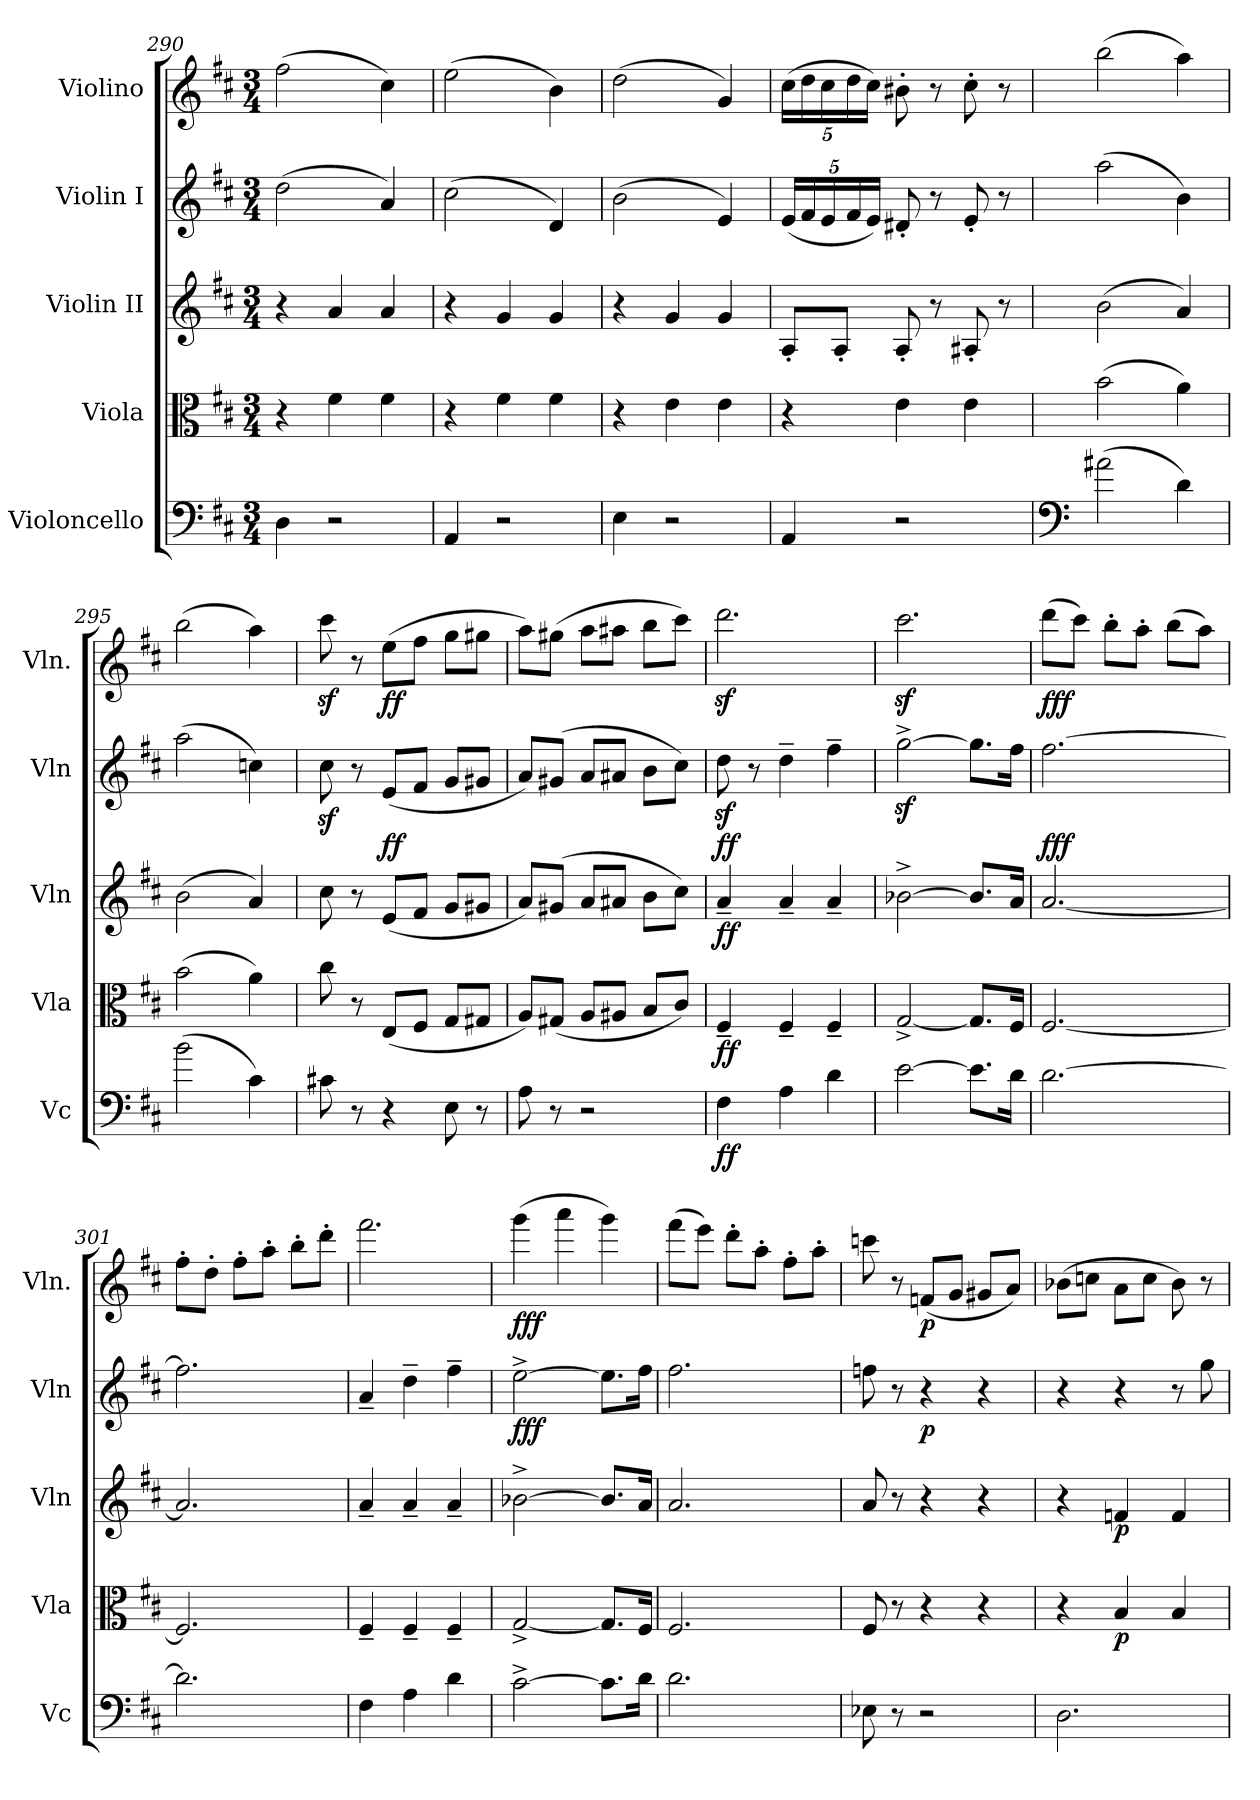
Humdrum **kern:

**kern	**dynam	**kern	**dynam	**kern	**dynam	**kern	**dynam	**kern	**dynam
*part5	*part5	*part4	*part4	*part3	*part3	*part2	*part2	*part1	*part1
*staff5	*staff5	*staff4	*staff4	*staff3	*staff3	*staff2	*staff2	*staff1	*staff1
*I"Violoncello	*	*I"Viola	*	*I"Violin II	*	*I"Violin I	*	*I"Violino	*
*I'Vc	*	*I'Vla	*	*I'Vln	*	*I'Vln	*	*I'Vln.	*
*clefF4	*	*clefC3	*	*clefG2	*	*clefG2	*	*clefG2	*
*k[f#c#]	*	*k[f#c#]	*	*k[f#c#]	*	*k[f#c#]	*	*k[f#c#]	*
*M3/4	*	*M3/4	*	*M3/4	*	*M3/4	*	*M3/4	*
=290	=290	=290	=290	=290	=290	=290	=290	=290	=290
4D\	.	4r	.	4r	.	(2dd\	.	(2ff#\	.
2r	.	4f#\	.	4a/	.	.	.	.	.
.	.	4f#\	.	4a/	.	4a/)	.	4cc#\)	.
=291	=291	=291	=291	=291	=291	=291	=291	=291	=291
4AA/	.	4r	.	4r	.	(2cc#\	.	(2ee\	.
2r	.	4f#\	.	4g/	.	.	.	.	.
.	.	4f#\	.	4g/	.	4d/)	.	4b\)	.
=292	=292	=292	=292	=292	=292	=292	=292	=292	=292
4E\	.	4r	.	4r	.	(2b\	.	(2dd\	.
2r	.	4e\	.	4g/	.	.	.	.	.
.	.	4e\	.	4g/	.	4e/)	.	4g/)	.
=293	=293	=293	=293	=293	=293	=293	=293	=293	=293
*	*	*	*	*	*	*Xbrackettup	*	*Xbrackettup	*
4AA/	.	4r	.	8A'/L	.	(20e/LL	.	(20cc#\LL	.
.	.	.	.	.	.	20f#/	.	20dd\	.
.	.	.	.	.	.	20e/	.	20cc#\	.
.	.	.	.	8A'/J	.	.	.	.	.
.	.	.	.	.	.	20f#/	.	20dd\	.
.	.	.	.	.	.	20e/JJ)	.	20cc#\JJ)	.
2r	.	4e\	.	8A'/	.	8d#X'/	.	8b#X'\	.
.	.	.	.	8r	.	8r	.	8r	.
.	.	4e\	.	8A#X'/	.	8e'/	.	8cc#'\	.
.	.	.	.	8r	.	8r	.	8r	.
=294	=294	=294	=294	=294	=294	=294	=294	=294	=294
*clefF4	*	*	*	*	*	*	*	*	*
(2a#X\	.	(2b\	.	(2b\	.	(2aa\	.	(2bb\	.
4d\)	.	4a\)	.	4a/)	.	4b\)	.	4aa\)	.
!!LO:PB:g=z
=295	=295	=295	=295	=295	=295	=295	=295	=295	=295
(2b\	.	(2b\	.	(2b\	.	(2aa\	.	(2bb\	.
4c#\)	.	4a\)	.	4a/)	.	4ccn\)	.	4aa\)	.
=296	=296	=296	=296	=296	=296	=296	=296	=296	=296
8c#X\	.	8cc#\	.	8cc#\	.	8cc#z<\	.	8ccc#z<\	.
8r	.	8r	.	8r	.	8r	.	8r	.
!	!	!	!	!	!	!	!LO:DY:b	!	!LO:DY:b
4r	.	(8E/L	.	(8e/L	.	(8e/L	ff	(8ee\L	ff
.	.	8F#/J	.	8f#/J	.	8f#/J	.	8ff#\J	.
8E\	.	8G/L	.	8g/L	.	8g/L	.	8gg\L	.
8r	.	8G#X/J	.	8g#X/J	.	8g#X/J	.	8gg#X\J	.
=297	=297	=297	=297	=297	=297	=297	=297	=297	=297
8A\	.	8A/L)	.	8a/L)	.	8a/L)	.	8aa\L)	.
8r	.	(8G#X/J	.	(8g#X/J	.	(8g#X/J	.	(8gg#X\J	.
2r	.	8A/L	.	8a/L	.	8a/L	.	8aa\L	.
.	.	8A#X/J	.	8a#X/J	.	8a#X/J	.	8aa#X\J	.
.	.	8B/L	.	8b\L	.	8b\L	.	8bb\L	.
.	.	8c#/J)	.	8cc#\J)	.	8cc#\J)	.	8ccc#\J)	.
=298	=298	=298	=298	=298	=298	=298	=298	=298	=298
!	!LO:DY:b	!	!LO:DY:b	!	!LO:DY:b	!	!LO:DY:b	!	!
4F#\	ff	4F#~/	ff	4a~/	ff	8ddz<\	ff	2.dddz<\	.
.	.	.	.	.	.	8r	.	.	.
4A\	.	4F#~/	.	4a~/	.	4dd~\	.	.	.
4d\	.	4F#~/	.	4a~/	.	4ff#~\	.	.	.
=299	=299	=299	=299	=299	=299	=299	=299	=299	=299
[2e\	.	[2G^/	.	[2b-X^\	.	[2ggz<^\	.	2.ccc#z<\	.
8.e\L]	.	8.G/L]	.	8.b-/L]	.	8.gg\L]	.	.	.
16d\Jk	.	16F#/Jk	.	16a/Jk	.	16ff#\Jk	.	.	.
=300	=300	=300	=300	=300	=300	=300	=300	=300	=300
!	!	!	!	!	!	!	!LO:DY:b	!	!LO:DY:b
[2.d\	.	[2.F#/	.	[2.a/	.	[2.ff#\	fff	(8ddd\L	fff
.	.	.	.	.	.	.	.	8ccc#\J)	.
.	.	.	.	.	.	.	.	8bb'\L	.
.	.	.	.	.	.	.	.	8aa'\J	.
.	.	.	.	.	.	.	.	(8bb\L	.
.	.	.	.	.	.	.	.	8aa\J)	.
!!LO:LB:g=z
=301	=301	=301	=301	=301	=301	=301	=301	=301	=301
2.d\]	.	2.F#/]	.	2.a/]	.	2.ff#\]	.	8ff#'\L	.
.	.	.	.	.	.	.	.	8dd'\J	.
.	.	.	.	.	.	.	.	8ff#'\L	.
.	.	.	.	.	.	.	.	8aa'\J	.
.	.	.	.	.	.	.	.	8bb'\L	.
.	.	.	.	.	.	.	.	8ddd'\J	.
=302	=302	=302	=302	=302	=302	=302	=302	=302	=302
!	!	!	!	!	!	!	!LO:DY:b	!	!LO:DY:b
4F#\	.	4F#~/	.	4a~/	.	4a~/	other-dynamics	2.fff#\	other-dynamics
4A\	.	4F#~/	.	4a~/	.	4dd~\	.	.	.
4d\	.	4F#~/	.	4a~/	.	4ff#~\	.	.	.
=303	=303	=303	=303	=303	=303	=303	=303	=303	=303
!	!	!	!	!	!	!	!LO:DY:b	!	!LO:DY:b
[2c#^\	.	[2G^/	.	[2b-X^\	.	[2ee^\	fff	(4ggg\	fff
.	.	.	.	.	.	.	.	4aaa\	.
8.c#\L]	.	8.G/L]	.	8.b-/L]	.	8.ee\L]	.	4ggg\)	.
16d\Jk	.	16F#/Jk	.	16a/Jk	.	16ff#\Jk	.	.	.
=304	=304	=304	=304	=304	=304	=304	=304	=304	=304
2.d\	.	2.F#/	.	2.a/	.	2.ff#\	.	(8fff#\L	.
.	.	.	.	.	.	.	.	8eee\J)	.
.	.	.	.	.	.	.	.	8ddd'\L	.
.	.	.	.	.	.	.	.	8aa'\J	.
.	.	.	.	.	.	.	.	8ff#'\L	.
.	.	.	.	.	.	.	.	8aa'\J	.
=305	=305	=305	=305	=305	=305	=305	=305	=305	=305
!	!LO:DY:b	!	!LO:DY:b	!	!LO:DY:b	!	!LO:DY:b	!	!LO:DY:b
8E-X\	other-dynamics	8F#/	other-dynamics	8a/	other-dynamics	8ffn\	other-dynamics	8cccn\	other-dynamics
8r	.	8r	.	8r	.	8r	.	8r	.
!	!	!	!	!	!	!	!LO:DY:b	!	!LO:DY:b
2r	.	4r	.	4r	.	4r	p	(8fn/L	p
.	.	.	.	.	.	.	.	8g/J	.
.	.	4r	.	4r	.	4r	.	8g#X/L	.
.	.	.	.	.	.	.	.	8a/J)	.
=306	=306	=306	=306	=306	=306	=306	=306	=306	=306
2.D\	.	4r	.	4r	.	4r	.	(8b-X\L	.
.	.	.	.	.	.	.	.	8ccn\J	.
!	!	!	!LO:DY:b	!	!LO:DY:b	!	!	!	!
.	.	4B/	p	4fn/	p	4r	.	8a\L	.
.	.	.	.	.	.	.	.	8cc\J	.
.	.	4B/	.	4f/	.	8r	.	8b-\)	.
.	.	.	.	.	.	8gg\	.	8r	.
=	=	=	=	=	=	=	=	=	=
*-	*-	*-	*-	*-	*-	*-	*-	*-	*-
